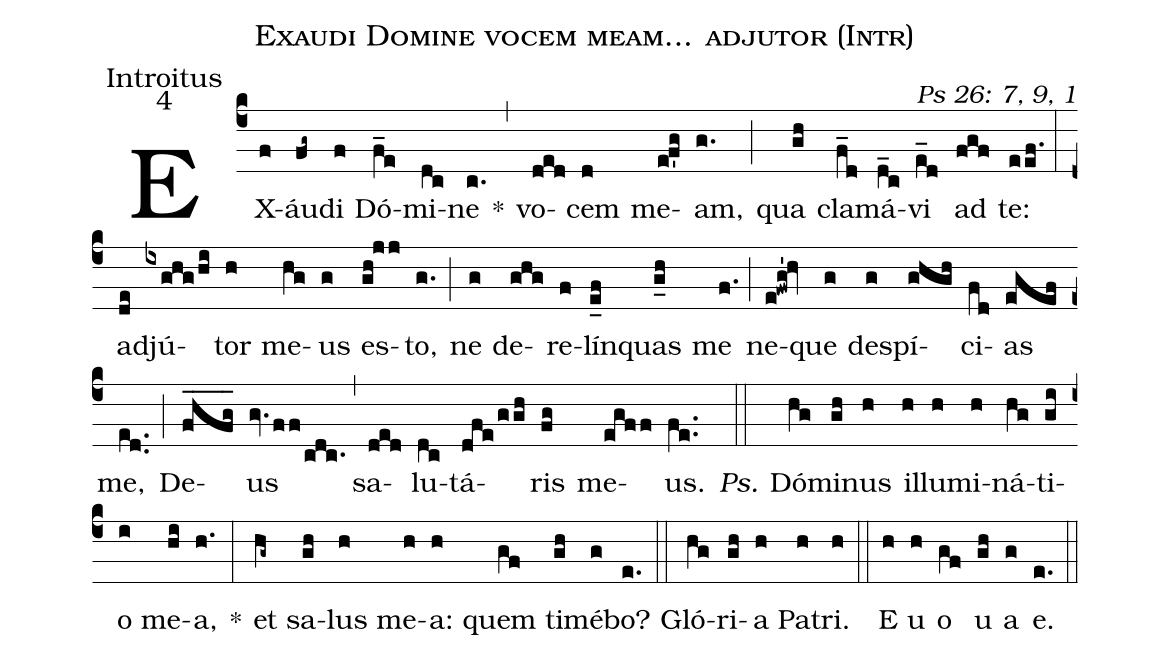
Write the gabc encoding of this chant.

name: Exaudi Domine vocem meam... adjutor (Intr);
office-part: Introitus;
mode: 4;
commentary: Ps 26: 7, 9, 1;
%%
(c4) EX(f)áu(fg~)di(f) Dó(f_e)mi(dc)ne(c.) *(,) vo(ded)cem(d) me(e!f'g)am,(g.) (;) qua(gh) cla(f_d)má(d_c)vi(e_d) ad(fgf) te:(eef.) (:)
ad(de)jú(ixghg/hi)tor(h) me(hg)us(g) es(gh!jj)to,(g.) (;) ne(g) de(ghg)re(f)lín(e_f)quas(g_h) me(f.) (;) ne(e!fwg'!hv)que(g) de(g)spí(ghgh)ci(fd)as(egef) me,(ed..) (;) De(fhfg____)us(gv.ff/cdc.) (,) sa(ded)lu(dc)tá(dfe/ggh)ris(fg) me(egff)us.(fe..) (::)
<i>Ps.</i> Dó(hg)mi(gh)nus(h) il(h)lu(h)mi(h)ná(hg)ti(gi)o(i) me(hi)a,(h.) *(:)
et(hg~) sa(gh)lus(h) me(h)a:(h) quem(gf) ti(gh)mé(g)bo?(e.) (::)
Gló(hg)ri(gh)a(h) Pa(h)tri.(h) (::)
E(h) u(h) o(gf) u(gh) a(g) e.(e.) (::)
